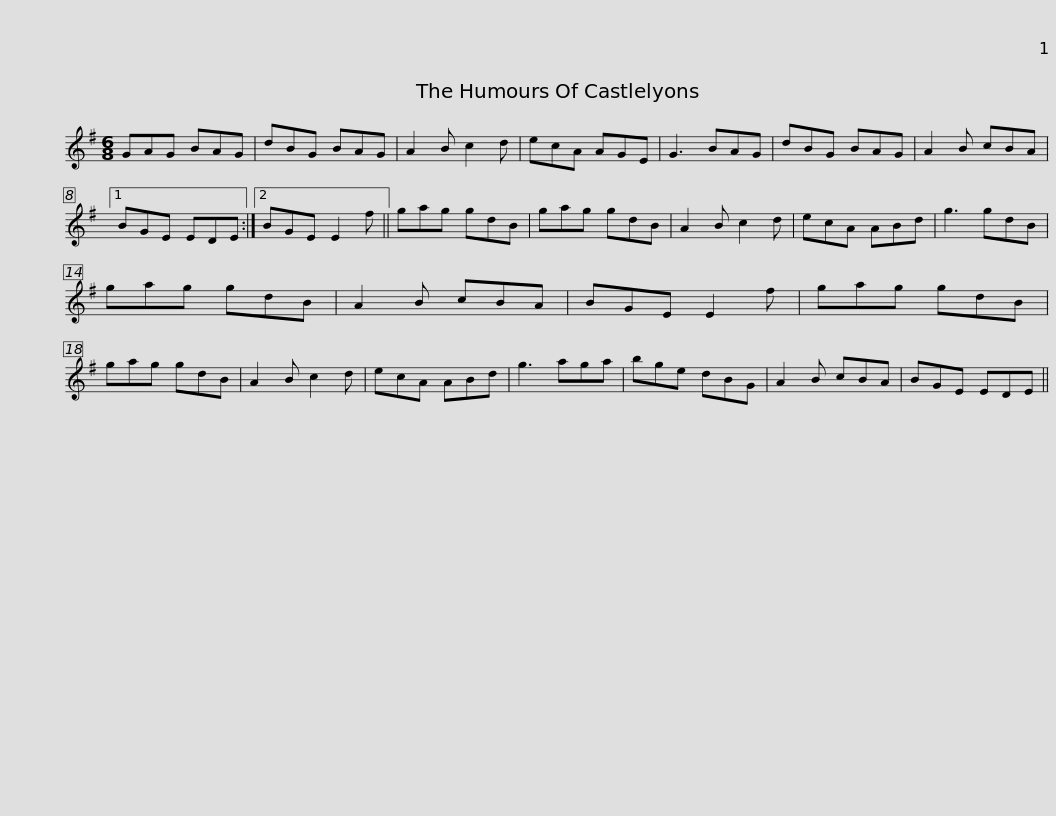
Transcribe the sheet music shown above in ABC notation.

X:1
L:1/8
M:6/8
I:linebreak $
K:Emin
V:1 treble
V:1
 GAG BAG | dBG BAG | A2 B c2 d | ecA AGE | G3 BAG | %5
 dBG BAG | A2 B cBA |1 BGE EDE :|2$ BGE E2 f || gag gdB | %10
 gag gdB | A2 B c2 d | ecA ABd | g3 gdB | gag gdB | %15
 A2 B cBA |$ BGE E2 f | gag gdB | gag gdB | A2 B c2 d | %20
 ecA ABd | g3 aga | bge dBG | A2 B cBA |$ BGE EDE || %25
